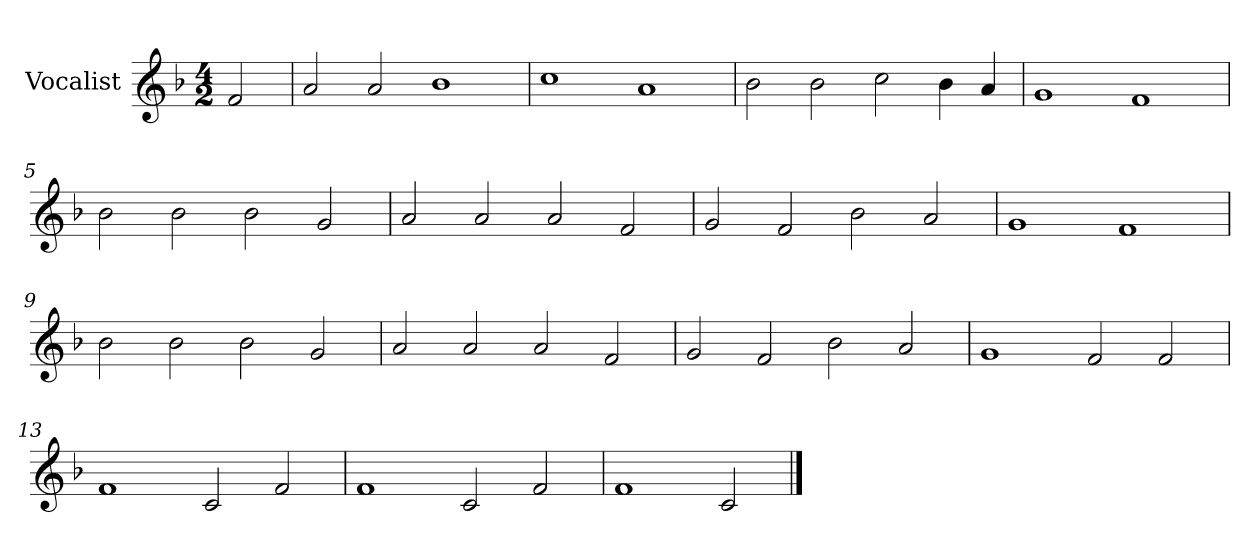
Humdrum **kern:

**kern
*part1
*staff1
*I"Vocalist
*k[b-]
*F:
*M4/2
=
2f
=1
2a
2a
1b-
=2
1cc
1a
=3
2b-
2b-
2cc
4b-
4a
=4
1g
1f
=5
2b-
2b-
2b-
2g
=6
2a
2a
2a
2f
=7
2g
2f
2b-
2a
=8
1g
1f
=9
2b-
2b-
2b-
2g
=10
2a
2a
2a
2f
=11
2g
2f
2b-
2a
=12
1g
2f
2f
=13
1f
2c
2f
=14
1f
2c
2f
=15
1f
2c
==
*-
